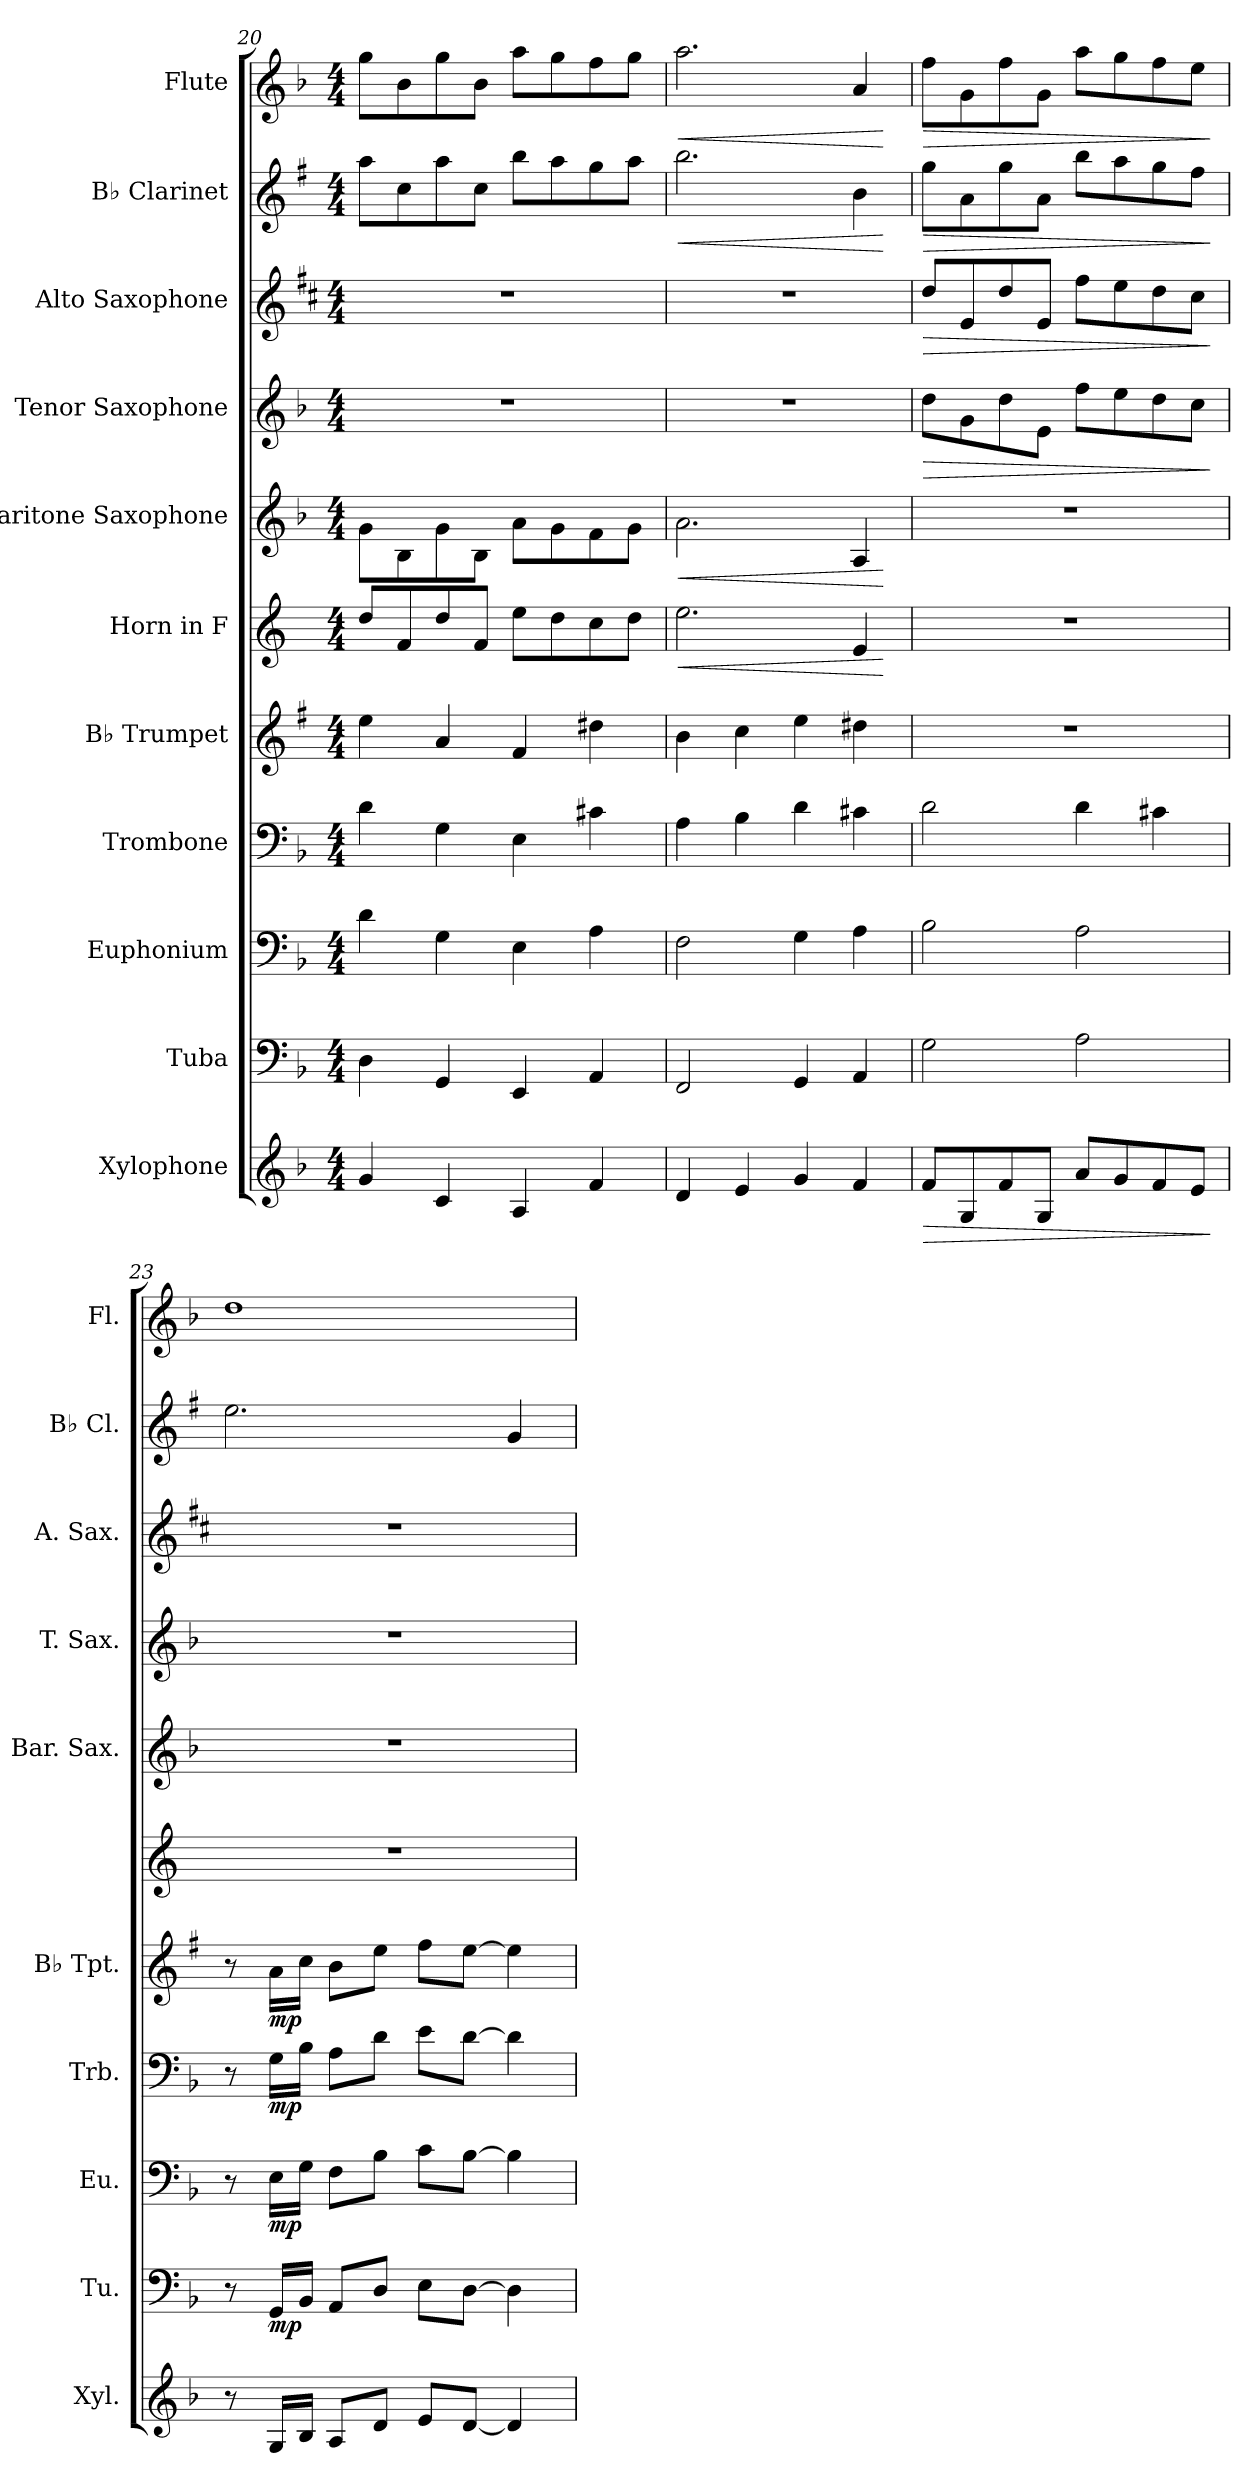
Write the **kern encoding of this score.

**kern	**dynam	**kern	**dynam	**kern	**dynam	**kern	**dynam	**kern	**dynam	**kern	**dynam	**kern	**dynam	**kern	**dynam	**kern	**dynam	**kern	**dynam	**kern	**dynam
*part11	*part11	*part10	*part10	*part9	*part9	*part8	*part8	*part7	*part7	*part6	*part6	*part5	*part5	*part4	*part4	*part3	*part3	*part2	*part2	*part1	*part1
*staff11	*staff11	*staff10	*staff10	*staff9	*staff9	*staff8	*staff8	*staff7	*staff7	*staff6	*staff6	*staff5	*staff5	*staff4	*staff4	*staff3	*staff3	*staff2	*staff2	*staff1	*staff1
*I"Xylophone	*	*I"Tuba	*	*I"Euphonium	*	*I"Trombone	*	*I"B♭ Trumpet	*	*I"Horn in F	*	*I"Baritone Saxophone	*	*I"Tenor Saxophone	*	*I"Alto Saxophone	*	*I"B♭ Clarinet	*	*I"Flute	*
*I'Xyl.	*	*I'Tu.	*	*I'Eu.	*	*I'Trb.	*	*I'B♭ Tpt.	*	*	*	*I'Bar. Sax.	*	*I'T. Sax.	*	*I'A. Sax.	*	*I'B♭ Cl.	*	*I'Fl.	*
*clefG2	*	*clefF4	*	*clefF4	*	*clefF4	*	*clefG2	*	*clefG2	*	*clefG2	*	*clefG2	*	*clefG2	*	*clefG2	*	*clefG2	*
*ITrd-7c-12	*	*	*	*	*	*	*	*ITrd1c2	*	*ITrd4c7	*	*ITrd12c21	*	*ITrd8c14	*	*ITrd5c9	*	*ITrd1c2	*	*	*
*k[b-]	*	*k[b-]	*	*k[b-]	*	*k[b-]	*	*k[b-]	*	*k[b-]	*	*k[b-]	*	*k[b-]	*	*k[b-]	*	*k[b-]	*	*k[b-]	*
*M4/4	*	*M4/4	*	*M4/4	*	*M4/4	*	*M4/4	*	*M4/4	*	*M4/4	*	*M4/4	*	*M4/4	*	*M4/4	*	*M4/4	*
=20	=20	=20	=20	=20	=20	=20	=20	=20	=20	=20	=20	=20	=20	=20	=20	=20	=20	=20	=20	=20	=20
4gg/	.	4D\	.	4d\	.	4d\	.	4dd\	.	8g/L	.	8G\L	.	1r	.	1r	.	8gg\L	.	8gg\L	.
.	.	.	.	.	.	.	.	.	.	8B-/	.	8BB-\	.	.	.	.	.	8b-\	.	8b-\	.
4cc/	.	4GG/	.	4G\	.	4G\	.	4g/	.	8g/	.	8G\	.	.	.	.	.	8gg\	.	8gg\	.
.	.	.	.	.	.	.	.	.	.	8B-/J	.	8BB-\J	.	.	.	.	.	8b-\J	.	8b-\J	.
4a/	.	4EE/	.	4E\	.	4E\	.	4e/	.	8a\L	.	8A\L	.	.	.	.	.	8aa\L	.	8aa\L	.
.	.	.	.	.	.	.	.	.	.	8g\	.	8G\	.	.	.	.	.	8gg\	.	8gg\	.
4ff/	.	4AA/	.	4A\	.	4c#X\	.	4cc#X\	.	8f\	.	8F\	.	.	.	.	.	8ff\	.	8ff\	.
.	.	.	.	.	.	.	.	.	.	8g\J	.	8G\J	.	.	.	.	.	8gg\J	.	8gg\J	.
!!LO:PB:g=z
=21	=21	=21	=21	=21	=21	=21	=21	=21	=21	=21	=21	=21	=21	=21	=21	=21	=21	=21	=21	=21	=21
!	!	!	!	!	!	!	!	!	!	!	!LO:HP:b	!	!LO:HP:b	!	!	!	!	!	!LO:HP:b	!	!LO:HP:b
4dd/	.	2FF/	.	2F\	.	4A\	.	4a\	.	2.a\	<	2.A\	<	1r	.	1r	.	2.aa\	<	2.aa\	<
4ee/	.	.	.	.	.	4B-\	.	4b-\	.	.	.	.	.	.	.	.	.	.	.	.	.
4gg/	.	4GG/	.	4G\	.	4d\	.	4dd\	.	.	.	.	.	.	.	.	.	.	.	.	.
4ff/	.	4AA/	.	4A\	.	4c#X\	.	4cc#X\	.	4A/	.	4AA/	.	.	.	.	.	4a\	.	4a/	.
.	.	.	.	.	.	.	.	.	.	.	[	.	[	.	.	.	.	.	[	.	[
=22	=22	=22	=22	=22	=22	=22	=22	=22	=22	=22	=22	=22	=22	=22	=22	=22	=22	=22	=22	=22	=22
!	!LO:HP:b	!	!	!	!	!	!	!	!	!	!	!	!	!	!LO:HP:b	!	!LO:HP:b	!	!LO:HP:b	!	!LO:HP:b
8ff/L	>	2G\	.	2B-\	.	2d\	.	1r	.	1r	.	1r	.	8d\L	>	8f/L	>	8ff\L	>	8ff\L	>
8g/	.	.	.	.	.	.	.	.	.	.	.	.	.	8G\	.	8G/	.	8g\	.	8g\	.
8ff/	.	.	.	.	.	.	.	.	.	.	.	.	.	8d\	.	8f/	.	8ff\	.	8ff\	.
8g/J	.	.	.	.	.	.	.	.	.	.	.	.	.	8E\J	.	8G/J	.	8g\J	.	8g\J	.
8aa/L	.	2A\	.	2A\	.	4d\	.	.	.	.	.	.	.	8f\L	.	8a\L	.	8aa\L	.	8aa\L	.
8gg/	.	.	.	.	.	.	.	.	.	.	.	.	.	8e\	.	8g\	.	8gg\	.	8gg\	.
8ff/	.	.	.	.	.	4c#X\	.	.	.	.	.	.	.	8d\	.	8f\	.	8ff\	.	8ff\	.
8ee/J	.	.	.	.	.	.	.	.	.	.	.	.	.	8c\J	.	8e\J	.	8ee\J	.	8ee\J	.
.	]	.	.	.	.	.	.	.	.	.	.	.	.	.	]	.	]	.	]	.	]
=23	=23	=23	=23	=23	=23	=23	=23	=23	=23	=23	=23	=23	=23	=23	=23	=23	=23	=23	=23	=23	=23
8r	.	8r	.	8r	.	8r	.	8r	.	1r	.	1r	.	1r	.	1r	.	2.dd\	.	1dd	.
!	!	!	!LO:DY:b	!	!LO:DY:b	!	!LO:DY:b	!	!LO:DY:b	!	!	!	!	!	!	!	!	!	!	!	!
16g/LL	.	16GG/LL	mp	16E\LL	mp	16G\LL	mp	16g\LL	mp	.	.	.	.	.	.	.	.	.	.	.	.
16b-/JJ	.	16BB-/JJ	.	16G\JJ	.	16B-\JJ	.	16b-\JJ	.	.	.	.	.	.	.	.	.	.	.	.	.
8a/L	.	8AA/L	.	8F\L	.	8A\L	.	8a\L	.	.	.	.	.	.	.	.	.	.	.	.	.
8dd/J	.	8D/J	.	8B-\J	.	8d\J	.	8dd\J	.	.	.	.	.	.	.	.	.	.	.	.	.
8ee/L	.	8E\L	.	8c\L	.	8e\L	.	8ee\L	.	.	.	.	.	.	.	.	.	.	.	.	.
[8dd/J	.	[8D\J	.	[8B-\J	.	[8d\J	.	[8dd\J	.	.	.	.	.	.	.	.	.	.	.	.	.
4dd/]	.	4D\]	.	4B-\]	.	4d\]	.	4dd\]	.	.	.	.	.	.	.	.	.	4f/	.	.	.
=	=	=	=	=	=	=	=	=	=	=	=	=	=	=	=	=	=	=	=	=	=
*-	*-	*-	*-	*-	*-	*-	*-	*-	*-	*-	*-	*-	*-	*-	*-	*-	*-	*-	*-	*-	*-
